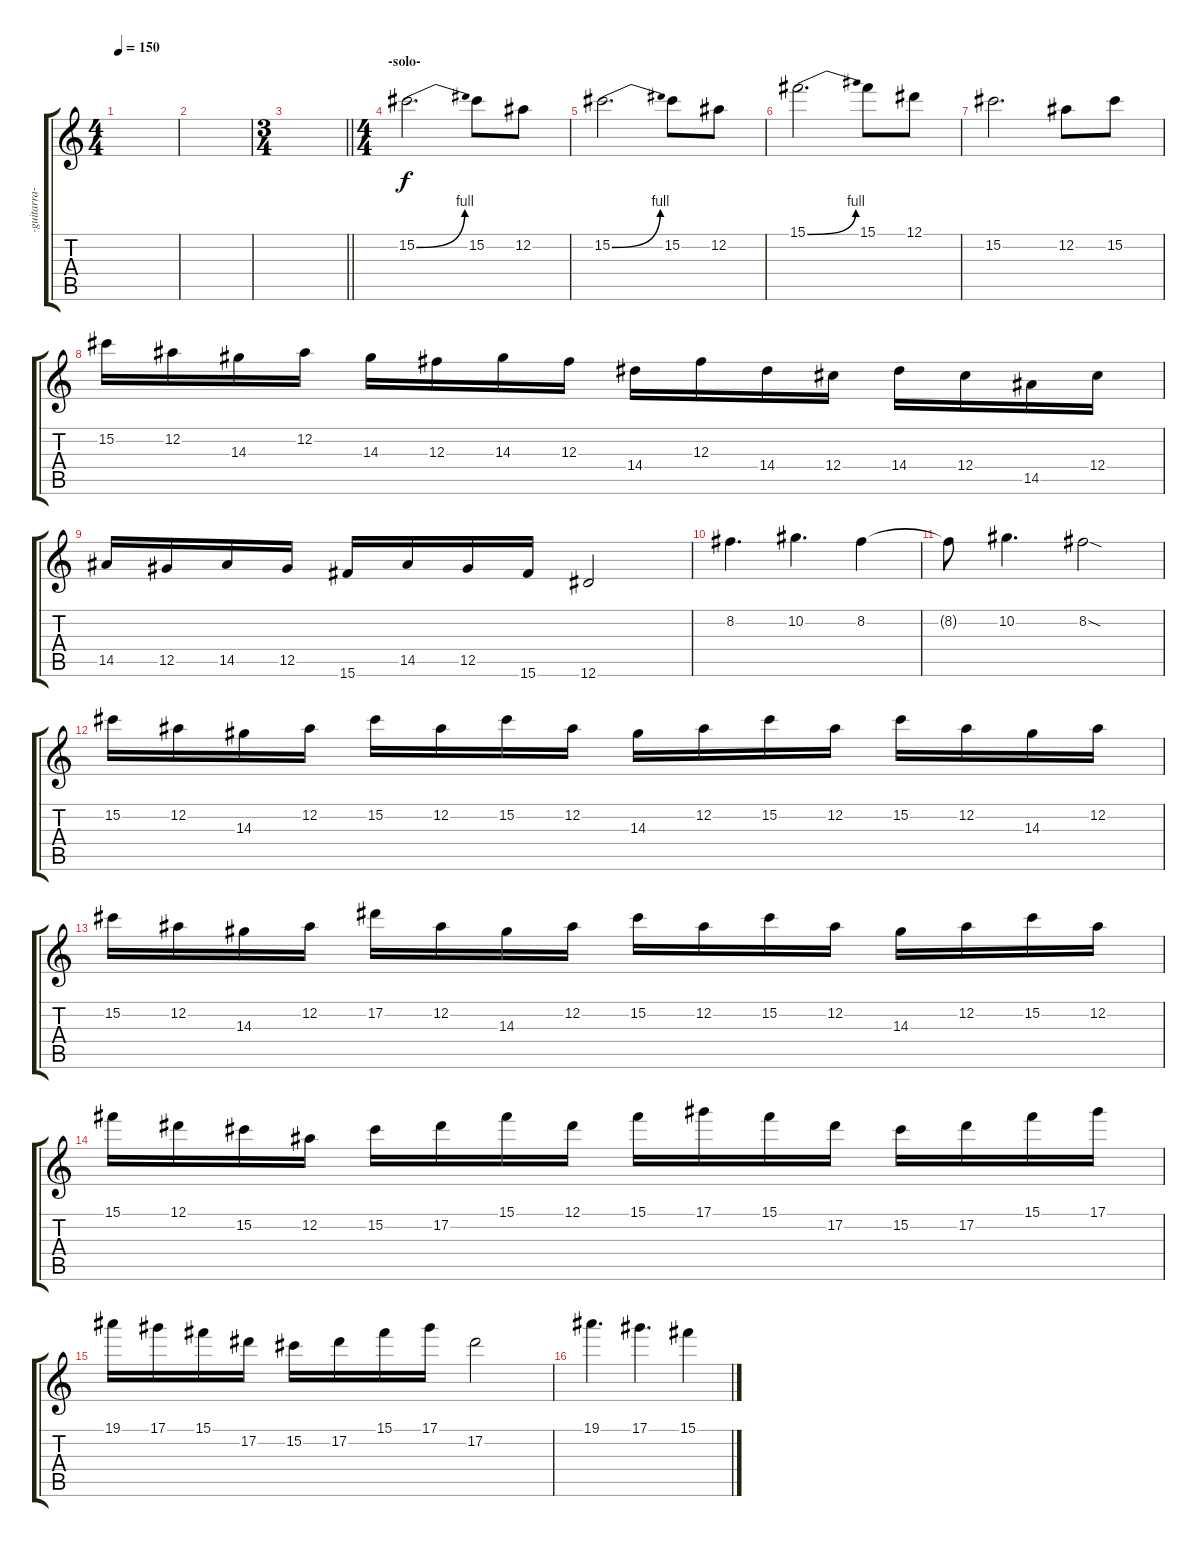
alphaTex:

\track ("-guitarra-" "-guitarra-") {instrument distortionguitar}
\staff {score tabs}
\tuning (Eb4 Bb3 Gb3 Db3 Ab2 Eb2) {hide}
\ts (4 4)
\tempo 150
\clef g2
\ks c
|
|
\ts (3 4)
\barLineRight lightlight
|
\ts (4 4)
\section ("" "-solo-")
15.2{be (bend 0 0 60 4)}.2{d} 15.2.8 12.2.8 |
15.2{be (bend 0 0 60 4)}.2{d} 15.2.8 12.2.8 |
15.1{be (bend 0 0 60 4)}.2{d} 15.1.8 12.1.8 |
15.2.2{d} 12.2.8 15.2.8 |
15.2.16 12.2.16 14.3.16 12.2.16 14.3.16 12.3.16 14.3.16 12.3.16 14.4.16 12.3.16 14.4.16 12.4.16 14.4.16 12.4.16 14.5.16 12.4.16 |
14.5.16 12.5.16 14.5.16 12.5.16 15.6.16 14.5.16 12.5.16 15.6.16 12.6.2 |
8.2.4{d} 10.2.4{d} 8.2.4 |
8.2{t}.8 10.2.4{d} 8.2{sod}.2 |
15.2.16 12.2.16 14.3.16 12.2.16 15.2.16 12.2.16 15.2.16 12.2.16 14.3.16 12.2.16 15.2.16 12.2.16 15.2.16 12.2.16 14.3.16 12.2.16 |
15.2.16 12.2.16 14.3.16 12.2.16 17.2.16 12.2.16 14.3.16 12.2.16 15.2.16 12.2.16 15.2.16 12.2.16 14.3.16 12.2.16 15.2.16 12.2.16 |
15.1.16 12.1.16 15.2.16 12.2.16 15.2.16 17.2.16 15.1.16 12.1.16 15.1.16 17.1.16 15.1.16 17.2.16 15.2.16 17.2.16 15.1.16 17.1.16 |
19.1.16 17.1.16 15.1.16 17.2.16 15.2.16 17.2.16 15.1.16 17.1.16 17.2.2 |
19.1.4{d} 17.1.4{d} 15.1.4
